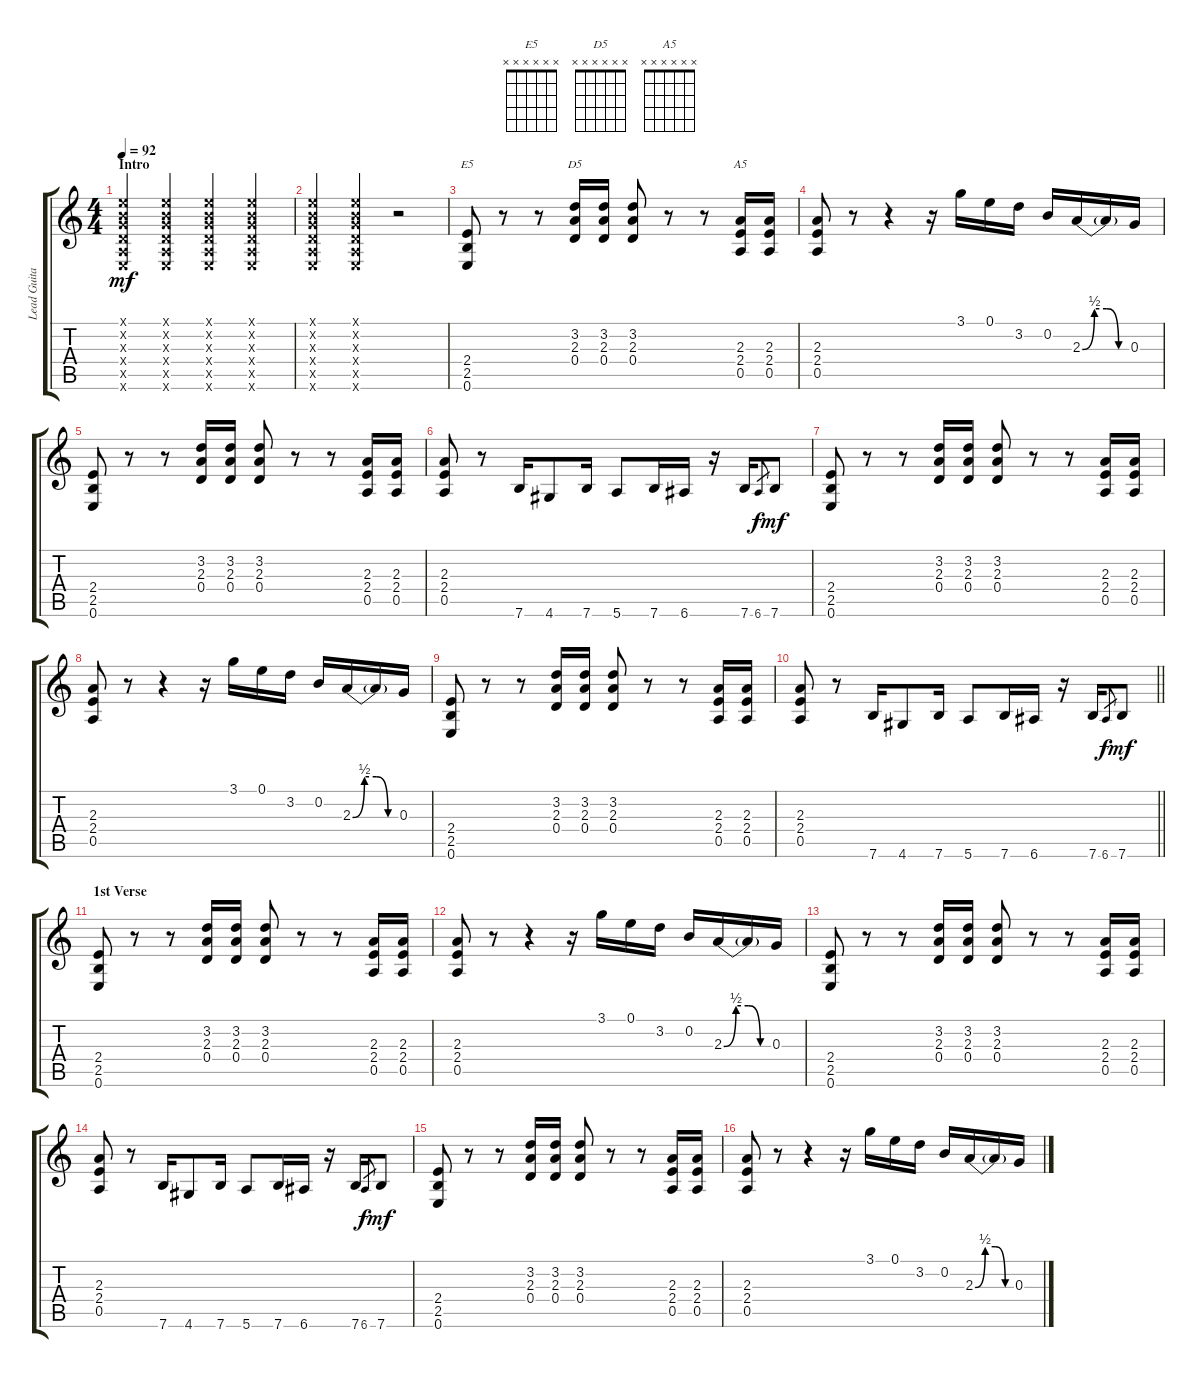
\track ("Lead Guitar" "Lead Guita") {instrument distortionguitar}
\staff {score tabs}
\tuning (E4 B3 G3 D3 A2 E2) {hide}
\chord ("E5" x x x x x x)
\chord ("D5" x x x x x x)
\chord ("A5" x x x x x x)
\ts (4 4)
\section ("" "Intro")
\tempo 92
\clef g2
\ks c
(0.1{x} 0.2{x} 0.3{x} 0.4{x} 0.5{x} 0.6{x}).4{dy mf instrument distortionguitar} (0.1{x} 0.2{x} 0.3{x} 0.4{x} 0.5{x} 0.6{x}).4 (0.1{x} 0.2{x} 0.3{x} 0.4{x} 0.5{x} 0.6{x}).4 (0.1{x} 0.2{x} 0.3{x} 0.4{x} 0.5{x} 0.6{x}).4 |
(0.1{x} 0.2{x} 0.3{x} 0.4{x} 0.5{x} 0.6{x}).4 (0.1{x} 0.2{x} 0.3{x} 0.4{x} 0.5{x} 0.6{x}).4 r.2 |
(2.4 2.5 0.6).8{ch "E5"} r.8 r.8 (3.2 2.3 0.4).16{ch "D5"} (3.2 2.3 0.4).16 (3.2 2.3 0.4).8 r.8 r.8 (2.3 2.4 0.5).16{ch "A5"} (2.3 2.4 0.5).16 |
(2.3 2.4 0.5).8 r.8 r.4 r.16 3.1.16 0.1.16 3.2.16 0.2.16 2.3{be (custom 0 0 15 2 30 2 45 0 60 0)}.16 2.3{t}.16 0.3.16 |
(2.4 2.5 0.6).8 r.8 r.8 (3.2 2.3 0.4).16 (3.2 2.3 0.4).16 (3.2 2.3 0.4).8 r.8 r.8 (2.3 2.4 0.5).16 (2.3 2.4 0.5).16 |
(2.3 2.4 0.5).8 r.8 7.6.16 4.6.8 7.6.16 5.6.8 7.6.16 6.6.16 r.16 7.6.16 6.6.8{gr dy f} 7.6.8{dy mf} |
(2.4 2.5 0.6).8 r.8 r.8 (3.2 2.3 0.4).16 (3.2 2.3 0.4).16 (3.2 2.3 0.4).8 r.8 r.8 (2.3 2.4 0.5).16 (2.3 2.4 0.5).16 |
(2.3 2.4 0.5).8 r.8 r.4 r.16 3.1.16 0.1.16 3.2.16 0.2.16 2.3{be (custom 0 0 15 2 30 2 45 0 60 0)}.16 2.3{t}.16 0.3.16 |
(2.4 2.5 0.6).8 r.8 r.8 (3.2 2.3 0.4).16 (3.2 2.3 0.4).16 (3.2 2.3 0.4).8 r.8 r.8 (2.3 2.4 0.5).16 (2.3 2.4 0.5).16 |
\barLineRight lightlight
(2.3 2.4 0.5).8 r.8 7.6.16 4.6.8 7.6.16 5.6.8 7.6.16 6.6.16 r.16 7.6.16 6.6.8{gr dy f} 7.6.8{dy mf} |
\section ("" "1st Verse")
(2.4 2.5 0.6).8 r.8 r.8 (3.2 2.3 0.4).16 (3.2 2.3 0.4).16 (3.2 2.3 0.4).8 r.8 r.8 (2.3 2.4 0.5).16 (2.3 2.4 0.5).16 |
(2.3 2.4 0.5).8 r.8 r.4 r.16 3.1.16 0.1.16 3.2.16 0.2.16 2.3{be (custom 0 0 15 2 30 2 45 0 60 0)}.16 2.3{t}.16 0.3.16 |
(2.4 2.5 0.6).8 r.8 r.8 (3.2 2.3 0.4).16 (3.2 2.3 0.4).16 (3.2 2.3 0.4).8 r.8 r.8 (2.3 2.4 0.5).16 (2.3 2.4 0.5).16 |
(2.3 2.4 0.5).8 r.8 7.6.16 4.6.8 7.6.16 5.6.8 7.6.16 6.6.16 r.16 7.6.16 6.6.8{gr dy f} 7.6.8{dy mf} |
(2.4 2.5 0.6).8 r.8 r.8 (3.2 2.3 0.4).16 (3.2 2.3 0.4).16 (3.2 2.3 0.4).8 r.8 r.8 (2.3 2.4 0.5).16 (2.3 2.4 0.5).16 |
(2.3 2.4 0.5).8 r.8 r.4 r.16 3.1.16 0.1.16 3.2.16 0.2.16 2.3{be (custom 0 0 15 2 30 2 45 0 60 0)}.16 2.3{t}.16 0.3.16
